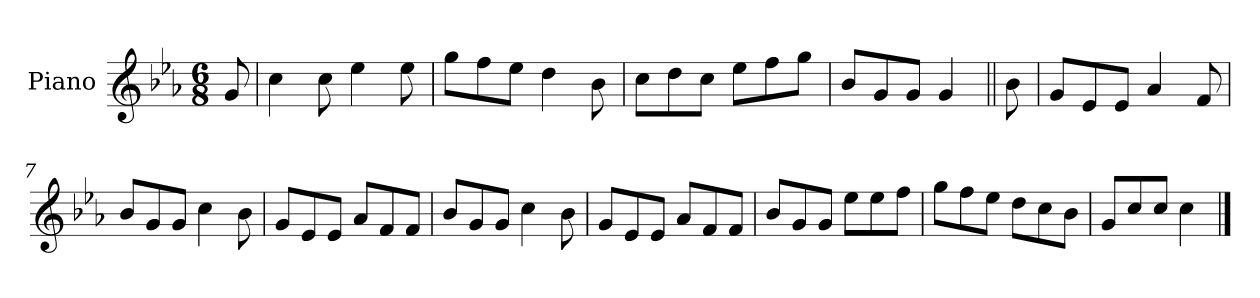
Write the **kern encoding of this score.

**kern
*part1
*staff1
*I"Piano
*I'Pno.
*clefG2
*k[b-e-a-]
*M6/8
=
8g/
=1
4cc\
8cc\
4ee-\
8ee-\
=2
8gg\L
8ff\
8ee-\J
4dd\
8b-\
=3
8cc\L
8dd\
8cc\J
8ee-\L
8ff\
8gg\J
=4
8b-/L
8g/
8g/J
4g/
=5||
8b-\
=6
8g/L
8e-/
8e-/J
4a-/
8f/
=7
8b-/L
8g/
8g/J
4cc\
8b-\
=8
8g/L
8e-/
8e-/J
8a-/L
8f/
8f/J
=9
8b-/L
8g/
8g/J
4cc\
8b-\
=10
8g/L
8e-/
8e-/J
8a-/L
8f/
8f/J
=11
8b-/L
8g/
8g/J
8ee-\L
8ee-\
8ff\J
=12
8gg\L
8ff\
8ee-\J
8dd\L
8cc\
8b-\J
=13
8g/L
8cc/
8cc/J
4cc\
==
*-
